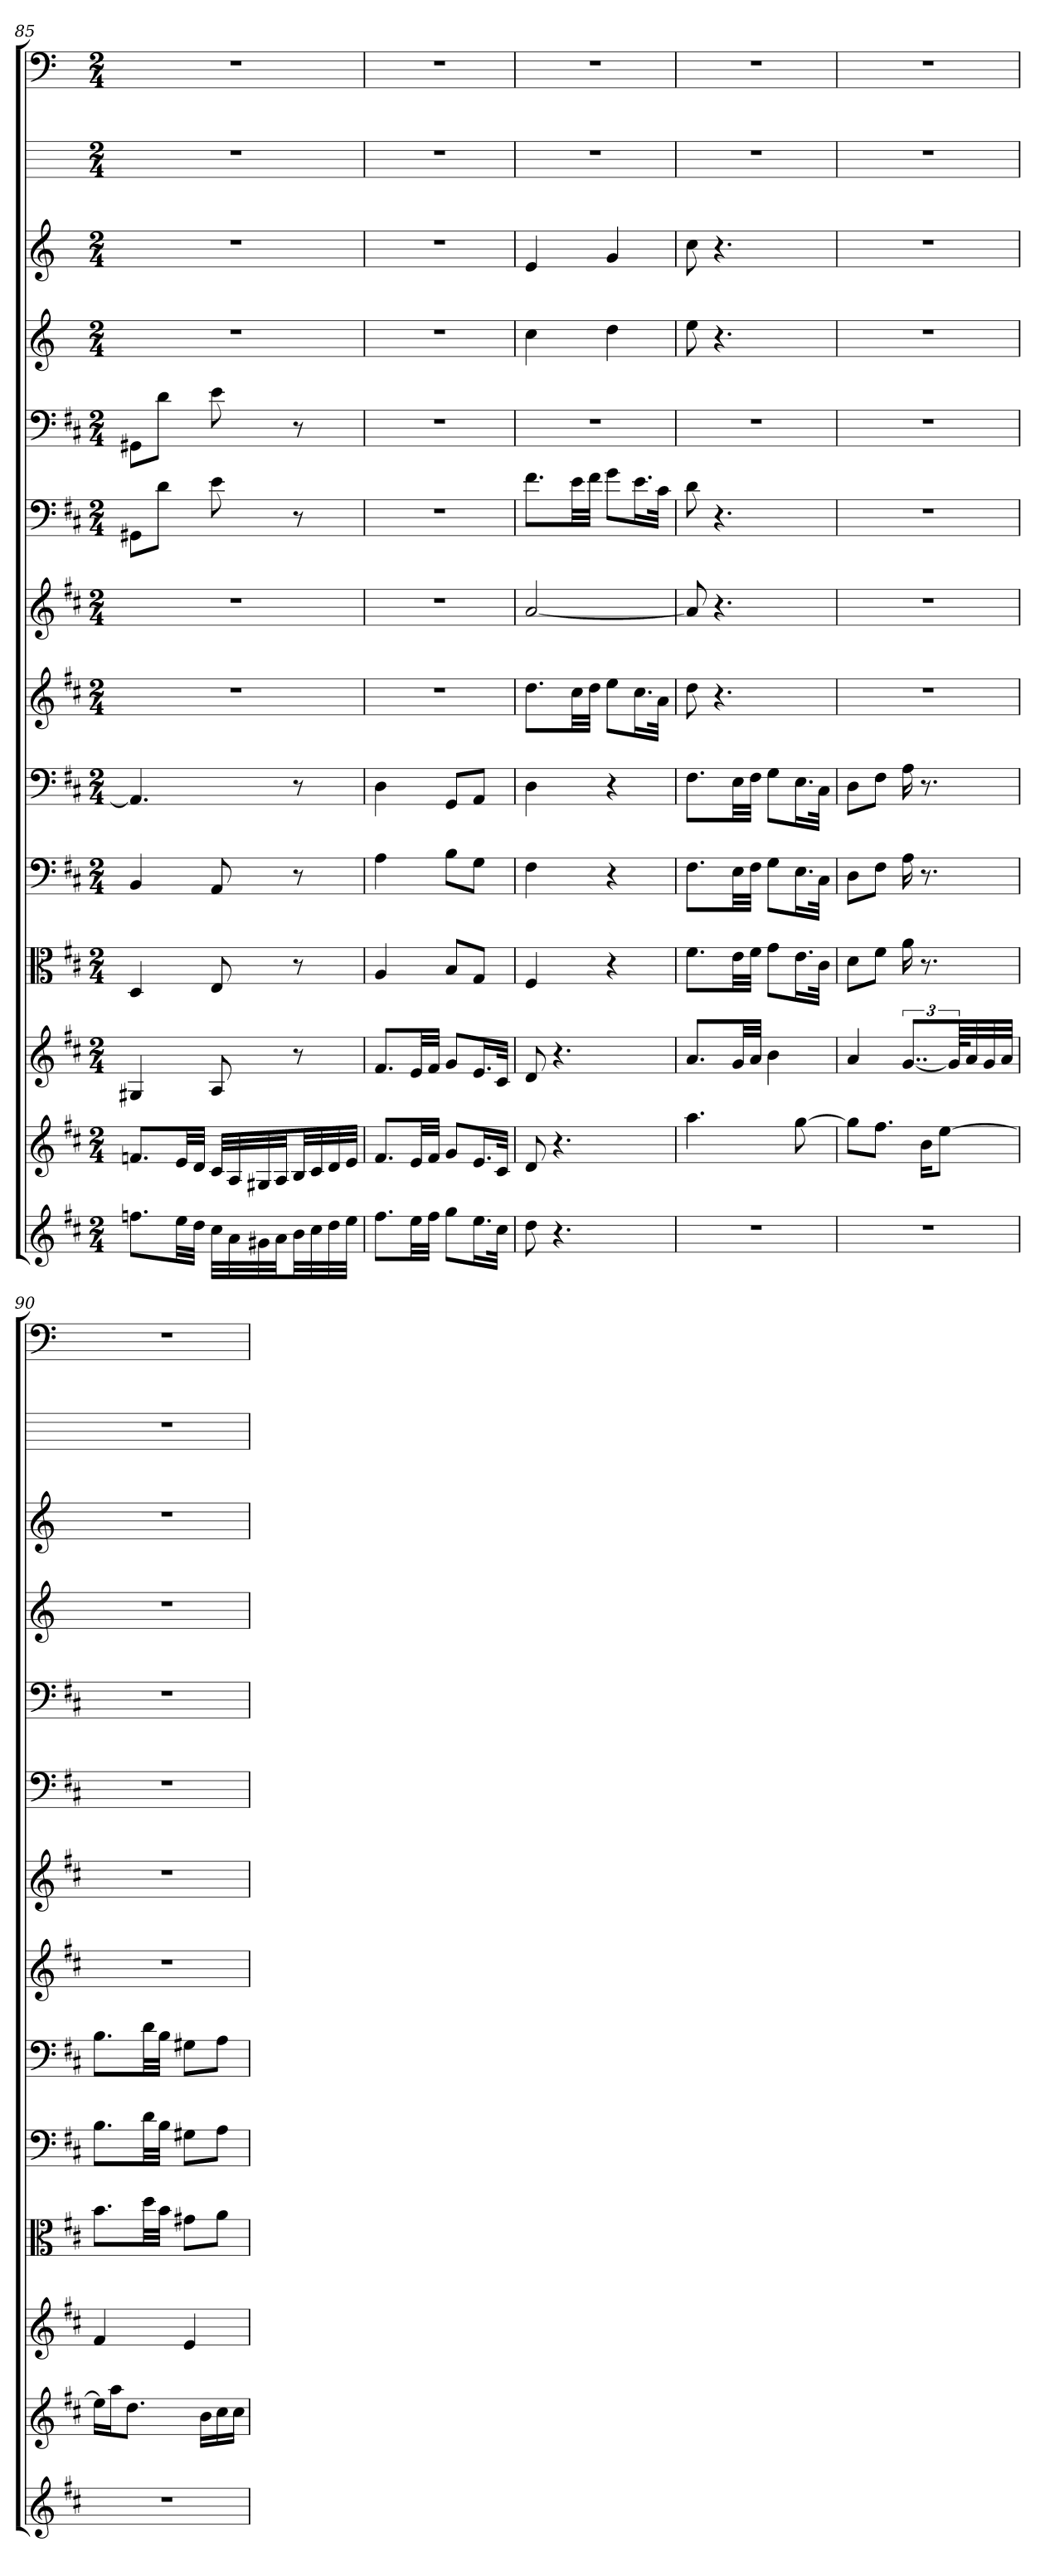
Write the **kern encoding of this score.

**kern	**kern	**kern	**kern	**kern	**kern	**kern	**kern	**kern	**kern	**kern	**kern	**kern	**kern
*part14	*part13	*part12	*part11	*part10	*part9	*part8	*part7	*part6	*part5	*part4	*part3	*part2	*part1
*staff14	*staff13	*staff12	*staff11	*staff10	*staff9	*staff8	*staff7	*staff6	*staff5	*staff4	*staff3	*staff2	*staff1
*	*	*	*clefC3	*clefF4	*clefF4	*	*	*clefF4	*clefF4	*	*	*	*clefF4
*k[f#c#]	*k[f#c#]	*k[f#c#]	*k[f#c#]	*k[f#c#]	*k[f#c#]	*k[f#c#]	*k[f#c#]	*k[f#c#]	*k[f#c#]	*k[]	*k[]	*k[]	*k[]
*M2/4	*M2/4	*M2/4	*M2/4	*M2/4	*M2/4	*M2/4	*M2/4	*M2/4	*M2/4	*M2/4	*M2/4	*M2/4	*M2/4
=85	=85	=85	=85	=85	=85	=85	=85	=85	=85	=85	=85	=85	=85
8.ffnL	8.fnL	4G#X	4D	4BB	4.AA]	2r	2r	8GG#X\L	8GG#X\L	2r	2r	2r	2r
.	.	.	.	.	.	.	.	8d\J	8d\J	.	.	.	.
32eeLL	32eLL	.	.	.	.	.	.	.	.	.	.	.	.
32ddJJJ	32dJJJ	.	.	.	.	.	.	.	.	.	.	.	.
32cc#LLL	32c#LLL	8A	8E	8AA	.	.	.	8e	8e	.	.	.	.
32a	32A	.	.	.	.	.	.	.	.	.	.	.	.
32g#X	32G#X	.	.	.	.	.	.	.	.	.	.	.	.
32aJJ	32AJJ	.	.	.	.	.	.	.	.	.	.	.	.
32bLL	32BLL	8r	8r	8r	8r	.	.	8r	8r	.	.	.	.
32cc#	32c#	.	.	.	.	.	.	.	.	.	.	.	.
32dd	32d	.	.	.	.	.	.	.	.	.	.	.	.
32eeJJJ	32eJJJ	.	.	.	.	.	.	.	.	.	.	.	.
=86	=86	=86	=86	=86	=86	=86	=86	=86	=86	=86	=86	=86	=86
8.ff#L	8.f#L	8.f#L	4A	4A	4D	2r	2r	2r	2r	2r	2r	2r	2r
32eeLL	32eLL	32eLL	.	.	.	.	.	.	.	.	.	.	.
32ff#JJJ	32f#JJJ	32f#JJJ	.	.	.	.	.	.	.	.	.	.	.
8ggL	8gL	8gL	8B/L	8B\L	8GG/L	.	.	.	.	.	.	.	.
16.eeL	16.eL	16.eL	8G/J	8G\J	8AA/J	.	.	.	.	.	.	.	.
32cc#JJk	32c#JJk	32c#JJk	.	.	.	.	.	.	.	.	.	.	.
=87	=87	=87	=87	=87	=87	=87	=87	=87	=87	=87	=87	=87	=87
8dd	8d	8d	4F#	4F#	4D	8.ddL	[2a	8.f#\L	2r	4cc	4e	2r	2r
4.r	4.r	4.r	.	.	.	.	.	.	.	.	.	.	.
.	.	.	.	.	.	32cc#LL	.	32e\LL	.	.	.	.	.
.	.	.	.	.	.	32ddJJJ	.	32f#\JJJ	.	.	.	.	.
.	.	.	4r	4r	4r	8eeL	.	8g\L	.	4dd	4g	.	.
.	.	.	.	.	.	16.cc#L	.	16.e\L	.	.	.	.	.
.	.	.	.	.	.	32aJJk	.	32c#\JJk	.	.	.	.	.
=88	=88	=88	=88	=88	=88	=88	=88	=88	=88	=88	=88	=88	=88
2r	4.aa	8.aL	8.f#\L	8.F#\L	8.F#\L	8dd	8a]	8d	2r	8ee	8cc	2r	2r
.	.	.	.	.	.	4.r	4.r	4.r	.	4.r	4.r	.	.
.	.	32gLL	32e\LL	32E\LL	32E\LL	.	.	.	.	.	.	.	.
.	.	32aJJJ	32f#\JJJ	32F#\JJJ	32F#\JJJ	.	.	.	.	.	.	.	.
.	.	4b	8g\L	8G\L	8G\L	.	.	.	.	.	.	.	.
.	[8gg	.	16.e\L	16.E\L	16.E\L	.	.	.	.	.	.	.	.
.	.	.	32c#\JJk	32C#\JJk	32C#\JJk	.	.	.	.	.	.	.	.
=89	=89	=89	=89	=89	=89	=89	=89	=89	=89	=89	=89	=89	=89
2r	8ggL]	4a	8d\L	8D\L	8D\L	2r	2r	2r	2r	2r	2r	2r	2r
.	8.ff#J	.	8f#\J	8F#\J	8F#\J	.	.	.	.	.	.	.	.
.	.	[12..gL	16a	16A	16A	.	.	.	.	.	.	.	.
.	16bKL	.	8.r	8.r	8.r	.	.	.	.	.	.	.	.
.	[8eeJ	.	.	.	.	.	.	.	.	.	.	.	.
.	.	96gKLL]	.	.	.	.	.	.	.	.	.	.	.
.	.	32a	.	.	.	.	.	.	.	.	.	.	.
.	.	32g	.	.	.	.	.	.	.	.	.	.	.
.	.	32aJJJ	.	.	.	.	.	.	.	.	.	.	.
=90	=90	=90	=90	=90	=90	=90	=90	=90	=90	=90	=90	=90	=90
2r	16eeLL]	4f#	8.b\L	8.B\L	8.B\L	2r	2r	2r	2r	2r	2r	2r	2r
.	16aaJ	.	.	.	.	.	.	.	.	.	.	.	.
.	8.ddJ	.	.	.	.	.	.	.	.	.	.	.	.
.	.	.	32dd\LL	32d\LL	32d\LL	.	.	.	.	.	.	.	.
.	.	.	32b\JJJ	32B\JJJ	32B\JJJ	.	.	.	.	.	.	.	.
.	.	4e	8g#X\L	8G#X\L	8G#X\L	.	.	.	.	.	.	.	.
.	16bLL	.	.	.	.	.	.	.	.	.	.	.	.
.	16cc#	.	8a\J	8A\J	8A\J	.	.	.	.	.	.	.	.
.	16cc#JJ	.	.	.	.	.	.	.	.	.	.	.	.
=	=	=	=	=	=	=	=	=	=	=	=	=	=
*-	*-	*-	*-	*-	*-	*-	*-	*-	*-	*-	*-	*-	*-
